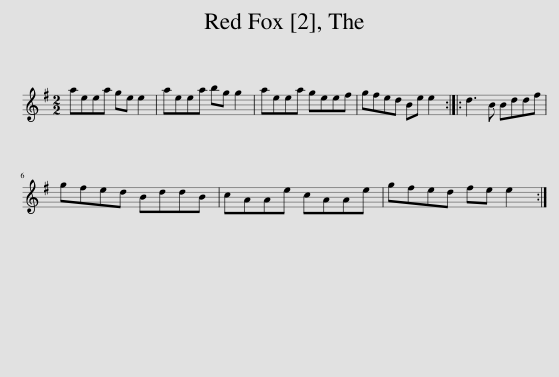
X:1
L:1/8
M:2/2
I:linebreak $
K:G
V:1 treble
V:1
 aeea ge e2 | aeea bg g2 | aeea geef | gfed Be e2 :: d3 B Bddf |$ %5
 gfed BddB | cAAe cAAe | gfed fe e2 :| %8
